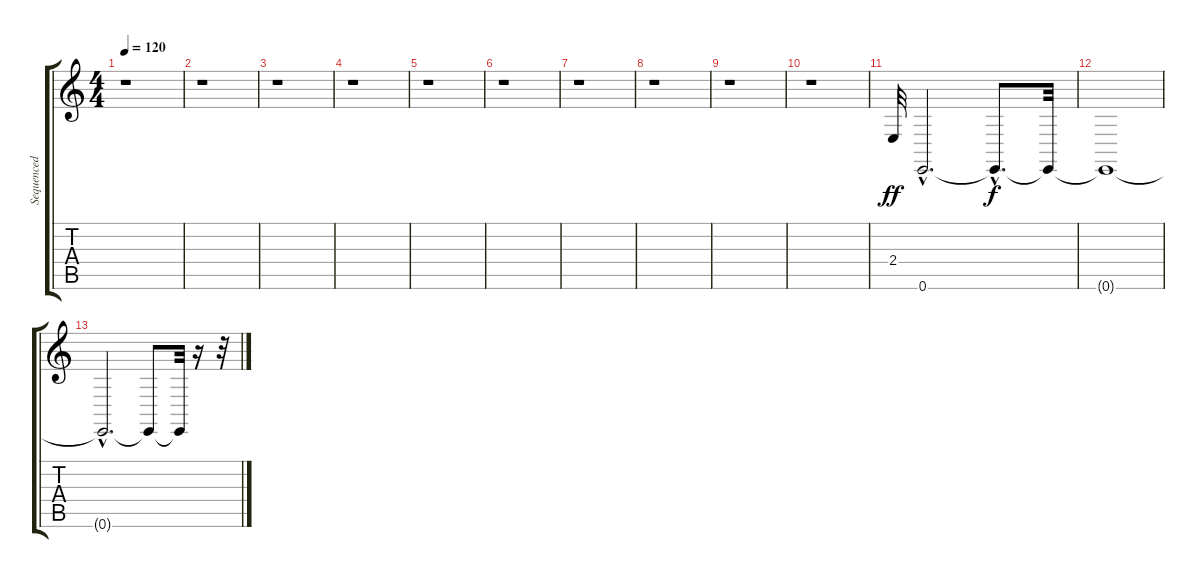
\track ("Sequenced by:" "Sequenced ") {instrument pad8sweep}
\staff {score tabs}
\tuning (E4 B3 G3 D3 A2 E2) {hide}
\ts (4 4)
\tempo 120
\clef g2
\ks c
r.1{dy f} |
r.1 |
r.1 |
r.1 |
r.1 |
r.1 |
r.1 |
r.1 |
r.1 |
r.1 |
2.4.32{dy ff balance 8} 0.6{hac}.2{d} 0.6{hac t}.8{d dy f} 0.6{t}.32 |
0.6{t}.1 |
0.6{hac t}.2{d} 0.6{t}.8 0.6{t}.32 r.16 r.32
